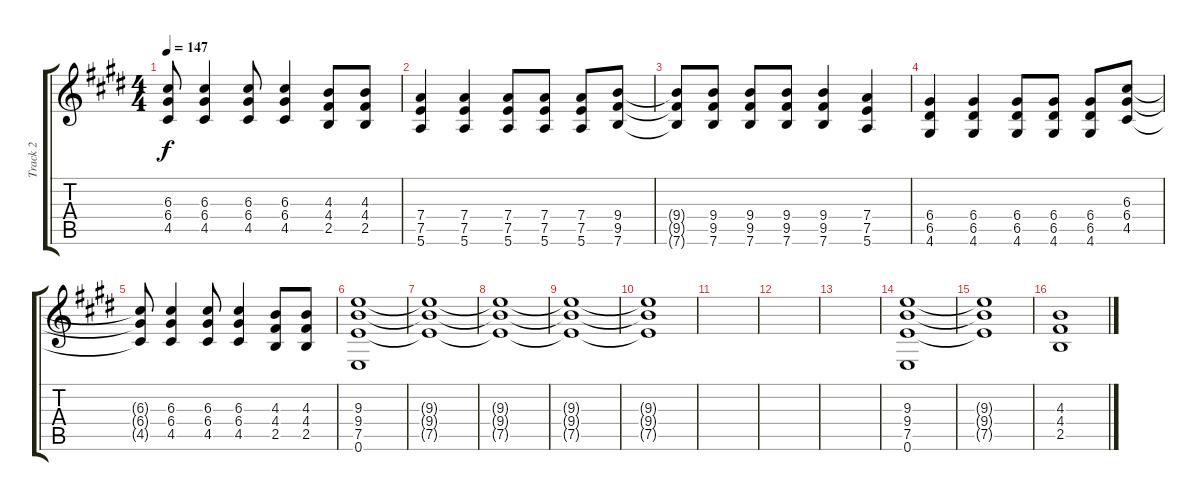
\track ("Track 2" "Track 2") {instrument distortionguitar}
\staff {score tabs}
\tuning (E4 B3 G3 D3 A2 E2) {hide}
\ts (4 4)
\tempo 147
\clef g2
\ks e
(6.3{t} 6.4{t} 4.5{t}).8{dy f} (6.3 6.4 4.5).4 (6.3 6.4 4.5).8 (6.3 6.4 4.5).4 (4.3 4.4 2.5).8 (4.3 4.4 2.5).8 |
(7.4 7.5 5.6).4 (7.4 7.5 5.6).4 (7.4 7.5 5.6).8 (7.4 7.5 5.6).8 (7.4 7.5 5.6).8 (9.4 9.5 7.6).8 |
(9.4{t} 9.5{t} 7.6{t}).8 (9.4 9.5 7.6).8 (9.4 9.5 7.6).8 (9.4 9.5 7.6).8 (9.4 9.5 7.6).4 (7.4 7.5 5.6).4 |
(6.4 6.5 4.6).4 (6.4 6.5 4.6).4 (6.4 6.5 4.6).8 (6.4 6.5 4.6).8 (6.4 6.5 4.6).8 (6.3 6.4 4.5).8 |
(6.3{t} 6.4{t} 4.5{t}).8 (6.3 6.4 4.5).4 (6.3 6.4 4.5).8 (6.3 6.4 4.5).4 (4.3 4.4 2.5).8 (4.3 4.4 2.5).8 |
(9.3 9.4 7.5 0.6).1 |
(9.3{t} 9.4{t} 7.5{t}).1 |
(9.3{t} 9.4{t} 7.5{t}).1 |
(9.3{t} 9.4{t} 7.5{t}).1 |
(9.3{t} 9.4{t} 7.5{t}).1 |
|
|
|
(9.3 9.4 7.5 0.6).1 |
(9.3{t} 9.4{t} 7.5{t}).1 |
(4.3 4.4 2.5).1
